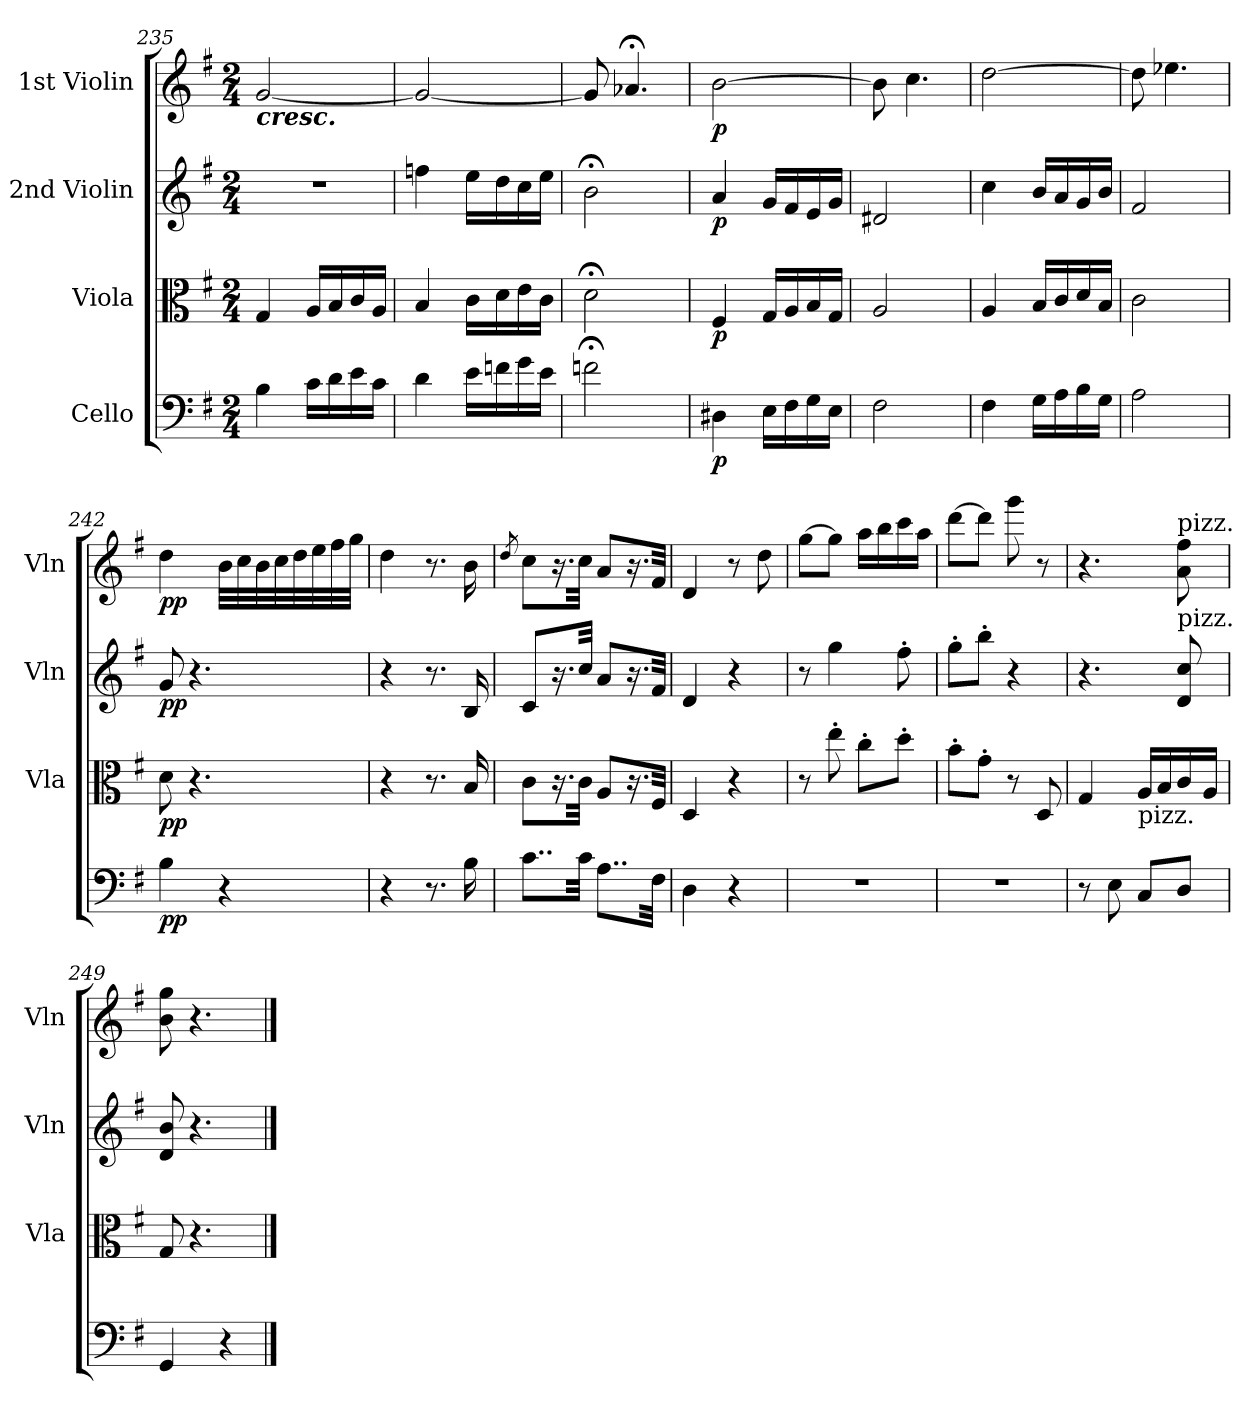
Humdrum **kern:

**kern	**dynam	**kern	**dynam	**kern	**dynam	**kern	**dynam
*part4	*part4	*part3	*part3	*part2	*part2	*part1	*part1
*staff4	*staff4	*staff3	*staff3	*staff2	*staff2	*staff1	*staff1
*I"Cello	*	*I"Viola	*	*I"2nd Violin	*	*I"1st Violin	*
*	*	*I'Vla	*	*I'Vln	*	*I'Vln	*
*clefF4	*	*clefC3	*	*clefG2	*	*clefG2	*
*k[f#]	*	*k[f#]	*	*k[f#]	*	*k[f#]	*
*G:	*	*G:	*	*G:	*	*G:	*
*M2/4	*	*M2/4	*	*M2/4	*	*M2/4	*
=235	=235	=235	=235	=235	=235	=235	=235
!	!	!	!	!	!	!LO:TX:b:Bi:t=cresc.	!
4B\	.	4G/	.	2r	.	[2g/	.
16c\LL	.	16A/LL	.	.	.	.	.
16d\	.	16B/	.	.	.	.	.
16e\	.	16c/	.	.	.	.	.
16c\JJ	.	16A/JJ	.	.	.	.	.
=236	=236	=236	=236	=236	=236	=236	=236
4d\	.	4B/	.	4ffn\	.	2g/_	.
16e\LL	.	16c\LL	.	16ee\LL	.	.	.
16fn\	.	16d\	.	16dd\	.	.	.
16g\	.	16e\	.	16cc\	.	.	.
16e\JJ	.	16c\JJ	.	16ee\JJ	.	.	.
=237	=237	=237	=237	=237	=237	=237	=237
2fn;<\	.	2d;<\	.	2b;<\	.	8g/]	.
.	.	.	.	.	.	4.a-X;</	.
=238	=238	=238	=238	=238	=238	=238	=238
!	!LO:DY:b	!	!LO:DY:b	!	!LO:DY:b	!	!LO:DY:b
4D#X\	p	4F#/	p	4a/	p	[2b\	p
16E\LL	.	16G/LL	.	16g/LL	.	.	.
16F#\	.	16A/	.	16f#/	.	.	.
16G\	.	16B/	.	16e/	.	.	.
16E\JJ	.	16G/JJ	.	16g/JJ	.	.	.
!!LO:LB:g=z
=239	=239	=239	=239	=239	=239	=239	=239
2F#\	.	2A/	.	2d#X/	.	8b\]	.
.	.	.	.	.	.	4.cc\	.
=240	=240	=240	=240	=240	=240	=240	=240
4F#\	.	4A/	.	4cc\	.	[2dd\	.
16G\LL	.	16B/LL	.	16b/LL	.	.	.
16A\	.	16c/	.	16a/	.	.	.
16B\	.	16d/	.	16g/	.	.	.
16G\JJ	.	16B/JJ	.	16b/JJ	.	.	.
=241	=241	=241	=241	=241	=241	=241	=241
2A\	.	2c\	.	2f#/	.	8dd\]	.
.	.	.	.	.	.	4.ee-X\	.
=242	=242	=242	=242	=242	=242	=242	=242
!	!LO:DY:b	!	!LO:DY:b	!	!LO:DY:b	!	!LO:DY:b
4B\	pp	8d\	pp	8g/	pp	4dd\	pp
.	.	4.r	.	4.r	.	.	.
4r	.	.	.	.	.	32b\LLL	.
.	.	.	.	.	.	32cc\	.
.	.	.	.	.	.	32b\	.
.	.	.	.	.	.	32cc\	.
.	.	.	.	.	.	32dd\	.
.	.	.	.	.	.	32ee\	.
.	.	.	.	.	.	32ff#\	.
.	.	.	.	.	.	32gg\JJJ	.
=243	=243	=243	=243	=243	=243	=243	=243
4r	.	4r	.	4r	.	4dd\	.
8.r	.	8.r	.	8.r	.	8.r	.
16B\	.	16B/	.	16B/	.	16b\	.
!!LO:PB:g=z
=244	=244	=244	=244	=244	=244	=244	=244
.	.	.	.	.	.	8qdd/	.
8..c\L	.	8c\L	.	8c/L	.	8cc\L	.
.	.	16.r	.	16.r	.	16.r	.
32c\Jkk	.	32c\Jkk	.	32cc/Jkk	.	32cc\Jkk	.
8..A\L	.	8A/L	.	8a/L	.	8a/L	.
.	.	16.r	.	16.r	.	16.r	.
32F#\Jkk	.	32F#/Jkk	.	32f#/Jkk	.	32f#/Jkk	.
=245	=245	=245	=245	=245	=245	=245	=245
4D\	.	4D/	.	4d/	.	4d/	.
4r	.	4r	.	4r	.	8r	.
.	.	.	.	.	.	8dd\	.
=246	=246	=246	=246	=246	=246	=246	=246
2r	.	8r	.	8r	.	[8gg\L	.
.	.	8ee'\	.	4gg\	.	8gg\J]	.
.	.	8cc'\L	.	.	.	16aa\LL	.
.	.	.	.	.	.	16bb\	.
.	.	8dd'\J	.	8ff#'\	.	16ccc\	.
.	.	.	.	.	.	16aa\JJ	.
=247	=247	=247	=247	=247	=247	=247	=247
2r	.	8b'\L	.	8gg'\L	.	[8ddd\L	.
.	.	8g'\J	.	8bb'\J	.	8ddd\J]	.
.	.	8r	.	4r	.	8ggg\	.
.	.	8D/	.	.	.	8r	.
=248	=248	=248	=248	=248	=248	=248	=248
8r	.	4G/	.	4.r	.	4.r	.
8E\	.	.	.	.	.	.	.
!	!	!LO:TX:b:t=pizz.	!	!	!	!	!
8C/L	.	16A/LL	.	.	.	.	.
.	.	16B/	.	.	.	.	.
!	!	!	!	!	!	!LO:TX:a:t=pizz.	!
!	!	!	!	!LO:TX:a:t=pizz.	!	!	!
8D/J	.	16c/	.	8d/ 8cc/	.	8a\ 8ff#\	.
.	.	16A/JJ	.	.	.	.	.
=249	=249	=249	=249	=249	=249	=249	=249
4GG/	.	8G/	.	8d/ 8b/	.	8b\ 8gg\	.
.	.	4.r	.	4.r	.	4.r	.
4r	.	.	.	.	.	.	.
==	==	==	==	==	==	==	==
*-	*-	*-	*-	*-	*-	*-	*-
